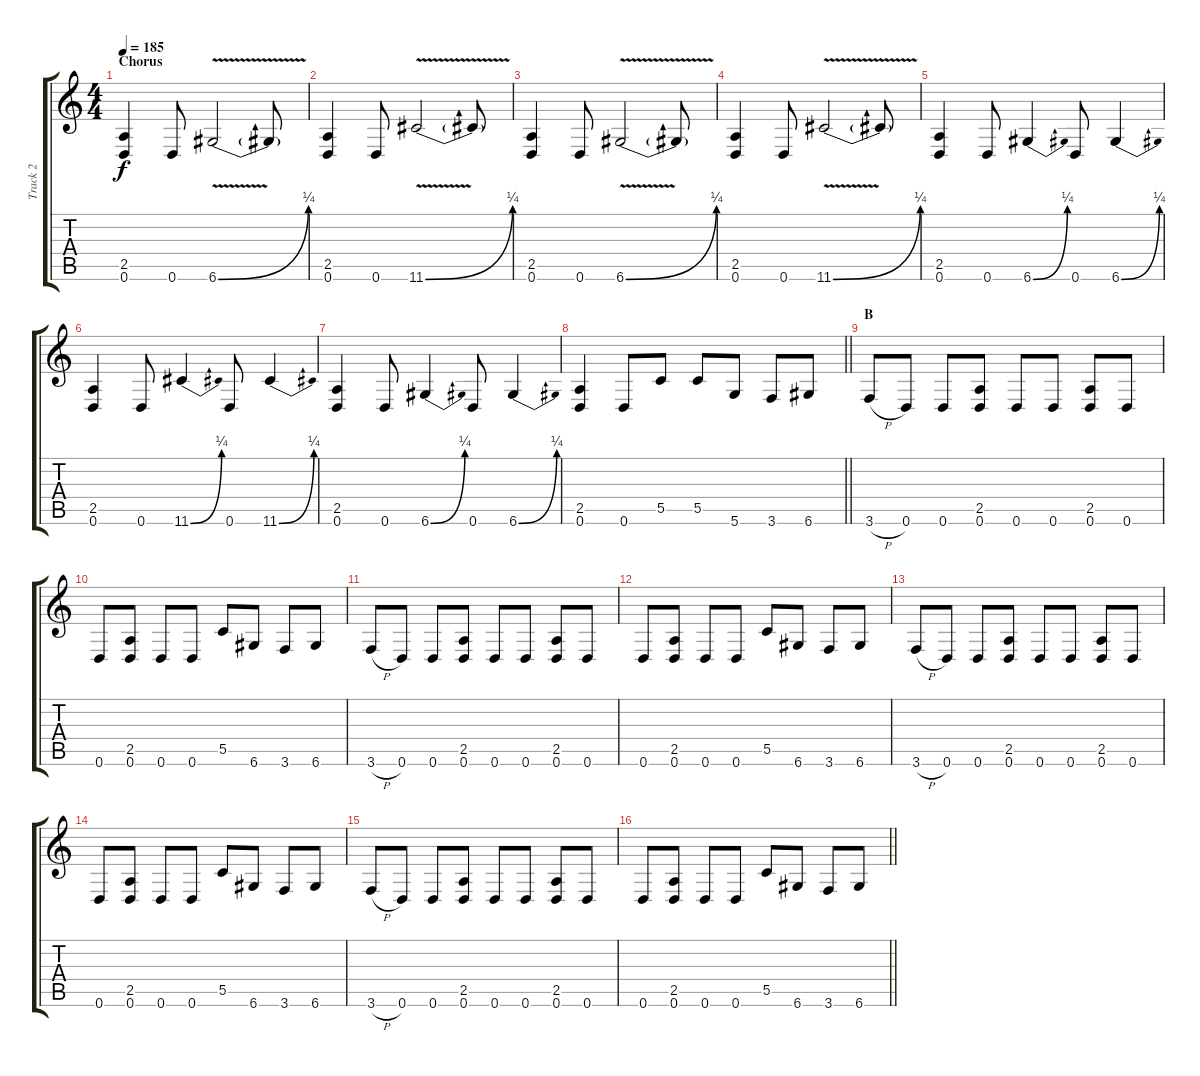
\track ("Track 2" "Track 2") {instrument overdrivenguitar}
\staff {score tabs}
\tuning (D4 A3 F3 C3 G2 D2) {hide}
\ts (4 4)
\section ("" "Chorus")
\tempo 185
\clef g2
\ks c
(2.5 0.6).4{dy f} 0.6.8 6.6{be (bend 0 0 60 1) v}.2 6.6{t}.8 |
(2.5 0.6).4 0.6.8 11.6{be (bend 0 0 60 1) v}.2 11.6{t}.8 |
(2.5 0.6).4 0.6.8 6.6{be (bend 0 0 60 1) v}.2 6.6{t}.8 |
(2.5 0.6).4 0.6.8 11.6{be (bend 0 0 60 1) v}.2 11.6{t}.8 |
(2.5 0.6).4 0.6.8 6.6{be (bend 0 0 60 1)}.4 0.6.8 6.6{be (bend 0 0 60 1)}.4 |
(2.5 0.6).4 0.6.8 11.6{be (bend 0 0 60 1)}.4 0.6.8 11.6{be (bend 0 0 60 1)}.4 |
(2.5 0.6).4 0.6.8 6.6{be (bend 0 0 60 1)}.4 0.6.8 6.6{be (bend 0 0 60 1)}.4 |
\barLineRight lightlight
(2.5 0.6).4 0.6.8 5.5.8 5.5.8 5.6.8 3.6.8 6.6.8 |
\section ("" "B")
3.6{h}.8 0.6.8 0.6.8 (2.5 0.6).8 0.6.8 0.6.8 (2.5 0.6).8 0.6.8 |
0.6.8 (2.5 0.6).8 0.6.8 0.6.8 5.5.8 6.6.8 3.6.8 6.6.8 |
3.6{h}.8 0.6.8 0.6.8 (2.5 0.6).8 0.6.8 0.6.8 (2.5 0.6).8 0.6.8 |
0.6.8 (2.5 0.6).8 0.6.8 0.6.8 5.5.8 6.6.8 3.6.8 6.6.8 |
3.6{h}.8 0.6.8 0.6.8 (2.5 0.6).8 0.6.8 0.6.8 (2.5 0.6).8 0.6.8 |
0.6.8 (2.5 0.6).8 0.6.8 0.6.8 5.5.8 6.6.8 3.6.8 6.6.8 |
3.6{h}.8 0.6.8 0.6.8 (2.5 0.6).8 0.6.8 0.6.8 (2.5 0.6).8 0.6.8 |
\barLineRight lightlight
0.6.8 (2.5 0.6).8 0.6.8 0.6.8 5.5.8 6.6.8 3.6.8 6.6.8
